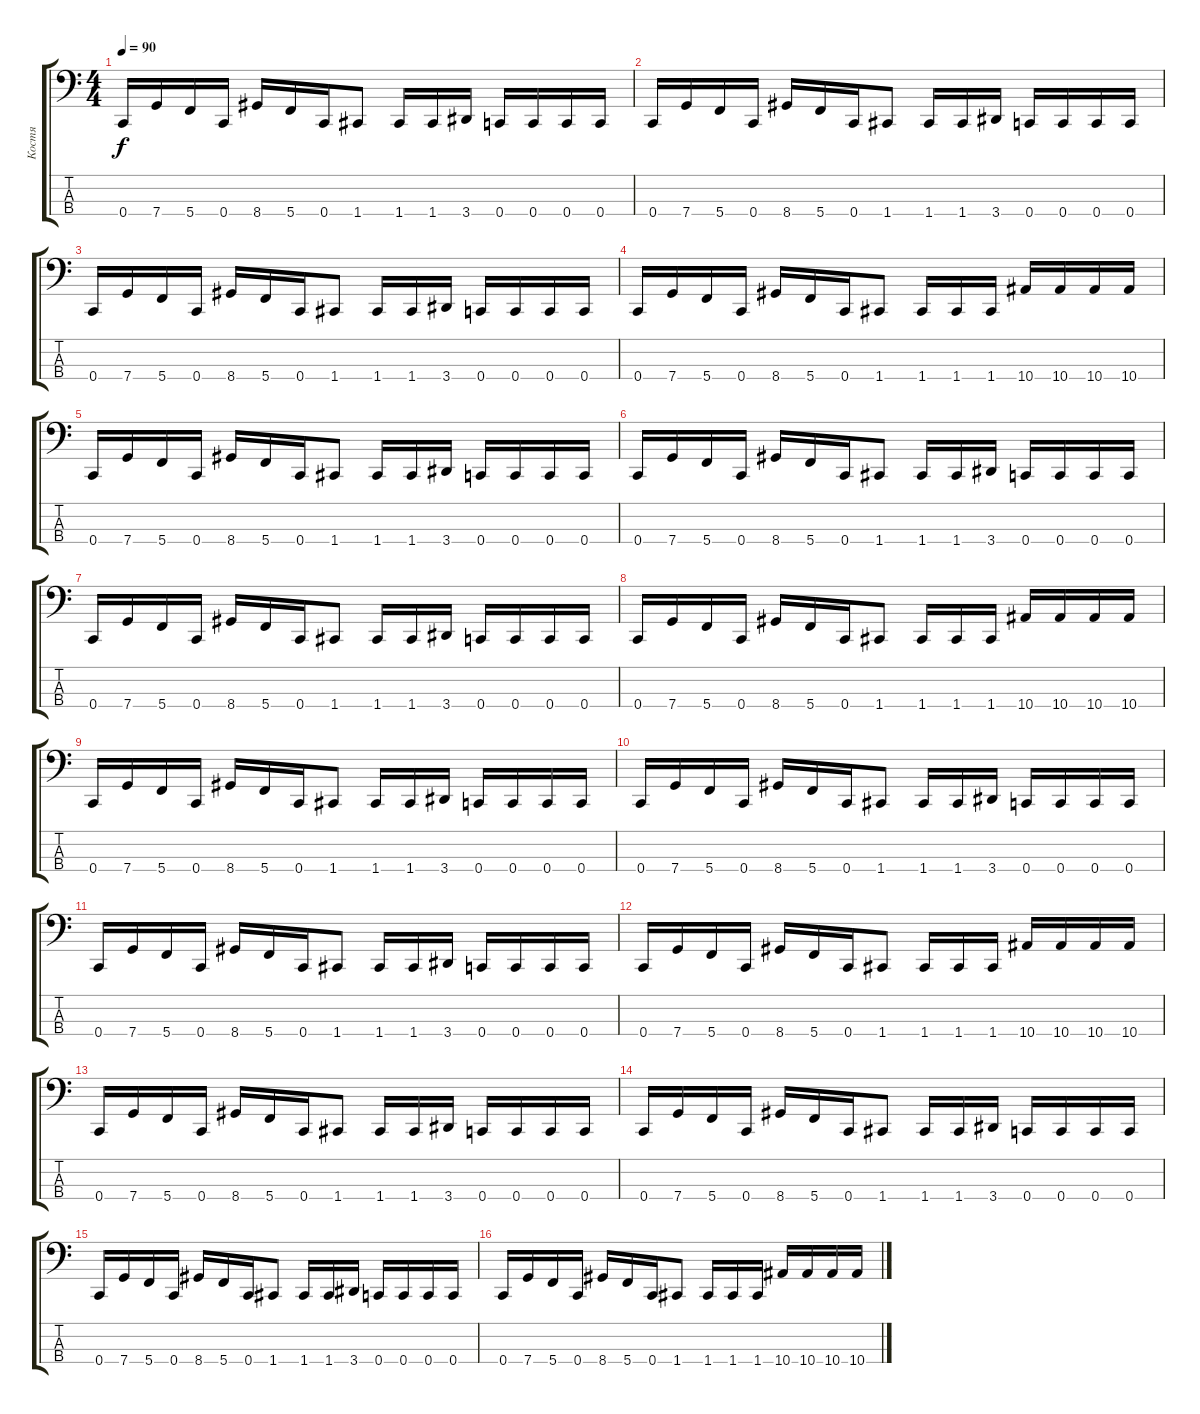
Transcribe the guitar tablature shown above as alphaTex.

\track ("Костя" "Костя") {instrument electricbassfinger}
\staff {score tabs}
\tuning (F2 C2 G1 C1) {hide}
\ts (4 4)
\tempo 90
\clef f4
\ks c
0.4.16{dy f} 7.4.16 5.4.16 0.4.16 8.4.16 5.4.16 0.4.16 1.4.8 1.4.16 1.4.16 3.4.16 0.4.16 0.4.16 0.4.16 0.4.16 |
0.4.16 7.4.16 5.4.16 0.4.16 8.4.16 5.4.16 0.4.16 1.4.8 1.4.16 1.4.16 3.4.16 0.4.16 0.4.16 0.4.16 0.4.16 |
0.4.16 7.4.16 5.4.16 0.4.16 8.4.16 5.4.16 0.4.16 1.4.8 1.4.16 1.4.16 3.4.16 0.4.16 0.4.16 0.4.16 0.4.16 |
0.4.16 7.4.16 5.4.16 0.4.16 8.4.16 5.4.16 0.4.16 1.4.8 1.4.16 1.4.16 1.4.16 10.4.16 10.4.16 10.4.16 10.4.16 |
0.4.16 7.4.16 5.4.16 0.4.16 8.4.16 5.4.16 0.4.16 1.4.8 1.4.16 1.4.16 3.4.16 0.4.16 0.4.16 0.4.16 0.4.16 |
0.4.16 7.4.16 5.4.16 0.4.16 8.4.16 5.4.16 0.4.16 1.4.8 1.4.16 1.4.16 3.4.16 0.4.16 0.4.16 0.4.16 0.4.16 |
0.4.16 7.4.16 5.4.16 0.4.16 8.4.16 5.4.16 0.4.16 1.4.8 1.4.16 1.4.16 3.4.16 0.4.16 0.4.16 0.4.16 0.4.16 |
0.4.16 7.4.16 5.4.16 0.4.16 8.4.16 5.4.16 0.4.16 1.4.8 1.4.16 1.4.16 1.4.16 10.4.16 10.4.16 10.4.16 10.4.16 |
0.4.16 7.4.16 5.4.16 0.4.16 8.4.16 5.4.16 0.4.16 1.4.8 1.4.16 1.4.16 3.4.16 0.4.16 0.4.16 0.4.16 0.4.16 |
0.4.16 7.4.16 5.4.16 0.4.16 8.4.16 5.4.16 0.4.16 1.4.8 1.4.16 1.4.16 3.4.16 0.4.16 0.4.16 0.4.16 0.4.16 |
0.4.16 7.4.16 5.4.16 0.4.16 8.4.16 5.4.16 0.4.16 1.4.8 1.4.16 1.4.16 3.4.16 0.4.16 0.4.16 0.4.16 0.4.16 |
0.4.16 7.4.16 5.4.16 0.4.16 8.4.16 5.4.16 0.4.16 1.4.8 1.4.16 1.4.16 1.4.16 10.4.16 10.4.16 10.4.16 10.4.16 |
0.4.16 7.4.16 5.4.16 0.4.16 8.4.16 5.4.16 0.4.16 1.4.8 1.4.16 1.4.16 3.4.16 0.4.16 0.4.16 0.4.16 0.4.16 |
0.4.16 7.4.16 5.4.16 0.4.16 8.4.16 5.4.16 0.4.16 1.4.8 1.4.16 1.4.16 3.4.16 0.4.16 0.4.16 0.4.16 0.4.16 |
0.4.16 7.4.16 5.4.16 0.4.16 8.4.16 5.4.16 0.4.16 1.4.8 1.4.16 1.4.16 3.4.16 0.4.16 0.4.16 0.4.16 0.4.16 |
0.4.16 7.4.16 5.4.16 0.4.16 8.4.16 5.4.16 0.4.16 1.4.8 1.4.16 1.4.16 1.4.16 10.4.16 10.4.16 10.4.16 10.4.16
